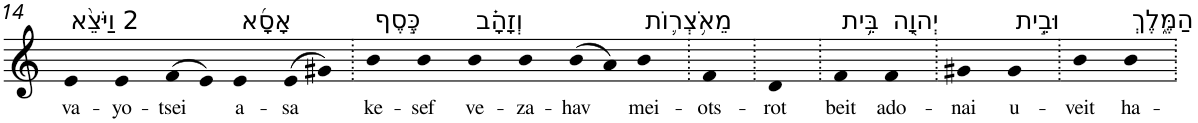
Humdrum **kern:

**kern	**text
*part1	*part1
*staff1	*staff1
*I"Piano	*
*I'Pno	*
!!LO:PB:g=z
*clefG2	*
*k[]	*
=14	=14
!LO:TX:a:t=2 וַיֹּצֵ֨א	!
!	!LO:LY:b
4e	va-
!	!LO:LY:b
4e	-yo-
!	!LO:LY:b
(>8f	-tsei
8e)	.
!LO:TX:a:t=אָסָ֜א	!
!	!LO:LY:b
4e	a-
!	!LO:LY:b
(>8e	-sa
8g#X)	.
=15.	=15.
!LO:TX:a:t=כֶּ֣סֶף	!
!	!LO:LY:b
4b	ke-
!	!LO:LY:b
4b	-sef
!LO:TX:a:t=וְזָהָ֗ב	!
!	!LO:LY:b
4b	ve-
!	!LO:LY:b
4b	-za-
!	!LO:LY:b
(>8b	-hav
8a)	.
!LO:TX:a:t=מֵאֹ֥צְר֛וֹת	!
!	!LO:LY:b
4b	mei-
=16.	=16.
!	!LO:LY:b
4f	-ots-
=17.	=17.
!	!LO:LY:b
4d	-rot
=18.	=18.
!LO:TX:a:t=בֵּ֥ית	!
!	!LO:LY:b
4f	beit
!LO:TX:a:t=יְהוָ֖ה	!
!	!LO:LY:b
4f	ado-
=19.	=19.
!	!LO:LY:b
4g#X	-nai
!LO:TX:a:t=וּבֵ֣ית	!
!	!LO:LY:b
4g#	u-
=20.	=20.
!	!LO:LY:b
4b	-veit
!LO:TX:a:t=הַמֶּ֑לֶךְ	!
!	!LO:LY:b
4b	ha-
=.	=.
*-	*-
